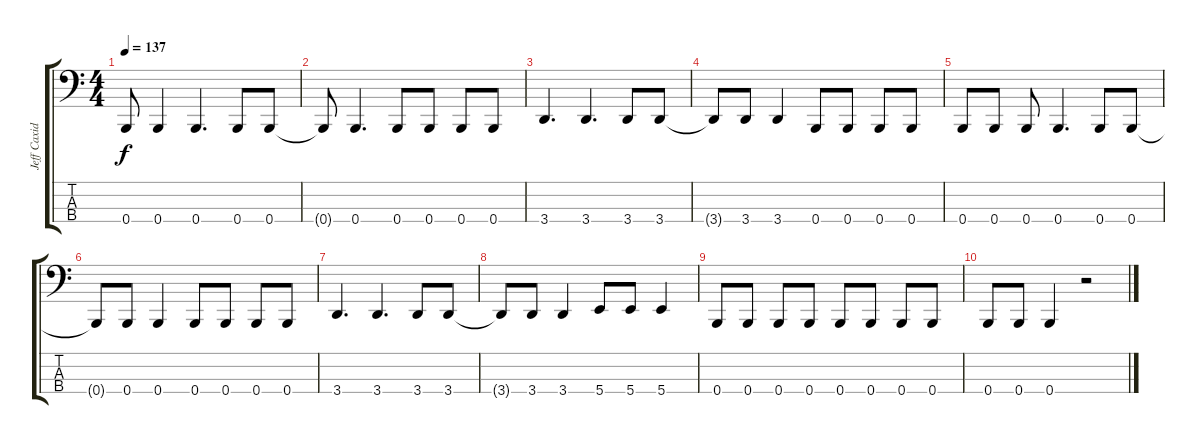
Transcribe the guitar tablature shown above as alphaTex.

\track ("Jeff Caxide" "Jeff Caxid") {instrument electricbassfinger}
\staff {score tabs}
\tuning (E2 B1 Gb1 B0) {hide}
\ts (4 4)
\tempo 137
\clef f4
\ks c
0.4.8{dy f} 0.4.4 0.4.4{d} 0.4.8 0.4.8 |
0.4{t}.8 0.4.4{d} 0.4.8 0.4.8 0.4.8 0.4.8 |
3.4.4{d} 3.4.4{d} 3.4.8 3.4.8 |
3.4{t}.8 3.4.8 3.4.4 0.4.8 0.4.8 0.4.8 0.4.8 |
0.4.8 0.4.8 0.4.8 0.4.4{d} 0.4.8 0.4.8 |
0.4{t}.8 0.4.8 0.4.4 0.4.8 0.4.8 0.4.8 0.4.8 |
3.4.4{d} 3.4.4{d} 3.4.8 3.4.8 |
3.4{t}.8 3.4.8 3.4.4 5.4.8 5.4.8 5.4.4 |
0.4.8 0.4.8 0.4.8 0.4.8 0.4.8 0.4.8 0.4.8 0.4.8 |
0.4.8 0.4.8 0.4.4 r.2
